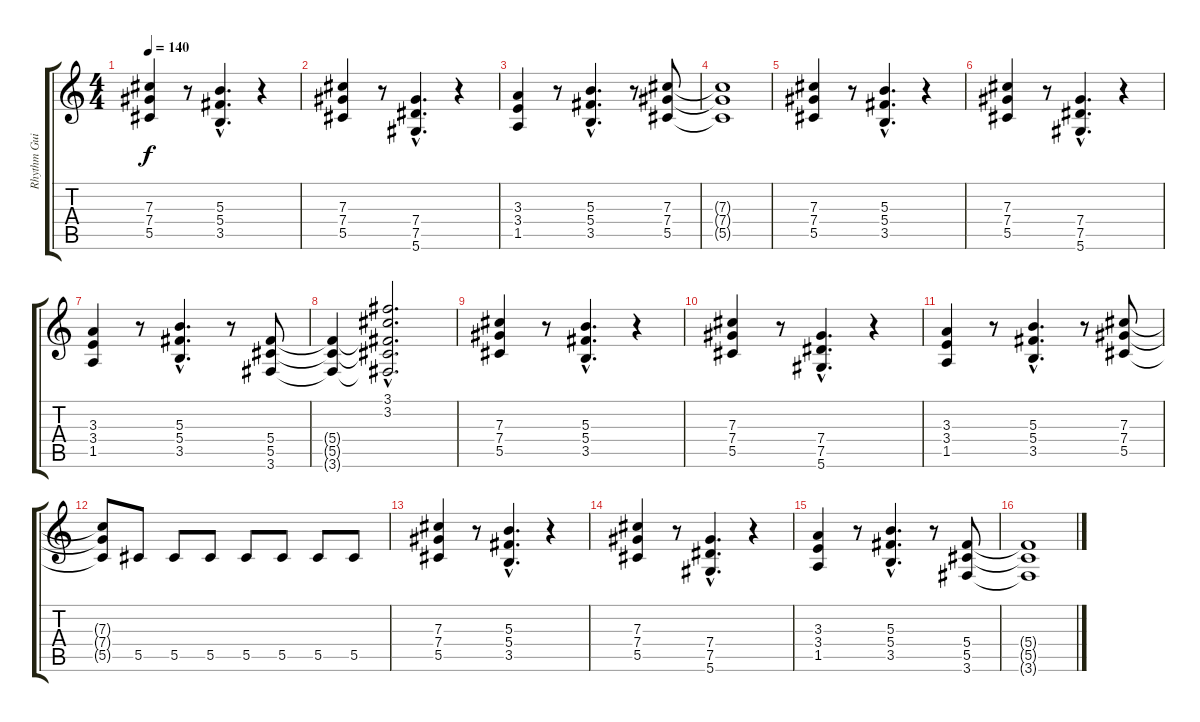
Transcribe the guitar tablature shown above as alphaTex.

\track ("Rhythm Guitar" "Rhythm Gui") {instrument overdrivenguitar}
\staff {score tabs}
\tuning (Eb4 Bb3 Gb3 Db3 Ab2 Eb2) {hide}
\ts (4 4)
\tempo 140
\clef g2
\ks c
(7.3 7.4 5.5).4{dy f instrument overdrivenguitar} r.8 (5.3{hac} 5.4{hac} 3.5{hac}).4{d} r.4 |
(7.3 7.4 5.5).4 r.8 (7.4{hac} 7.5{hac} 5.6{hac}).4{d} r.4 |
(3.3 3.4 1.5).4 r.8 (5.3{hac} 5.4{hac} 3.5{hac}).4{d} r.8 (7.3 7.4 5.5).8 |
(7.3{t} 7.4{t} 5.5{t}).1 |
(7.3 7.4 5.5).4 r.8 (5.3{hac} 5.4{hac} 3.5{hac}).4{d} r.4 |
(7.3 7.4 5.5).4 r.8 (7.4{hac} 7.5{hac} 5.6{hac}).4{d} r.4 |
(3.3 3.4 1.5).4 r.8 (5.3{hac} 5.4{hac} 3.5{hac}).4{d} r.8 (5.4 5.5 3.6).8 |
(5.4{t} 5.5{t} 3.6{t}).4 (3.1{hac} 3.2{hac} 5.4{hac t} 5.5{hac t} 3.6{hac t}).2{d} |
(7.3 7.4 5.5).4 r.8 (5.3{hac} 5.4{hac} 3.5{hac}).4{d} r.4 |
(7.3 7.4 5.5).4 r.8 (7.4{hac} 7.5{hac} 5.6{hac}).4{d} r.4 |
(3.3 3.4 1.5).4 r.8 (5.3{hac} 5.4{hac} 3.5{hac}).4{d} r.8 (7.3 7.4 5.5).8 |
(7.3{t} 7.4{t} 5.5{t}).8 5.5.8 5.5.8 5.5.8 5.5.8 5.5.8 5.5.8 5.5.8 |
(7.3 7.4 5.5).4 r.8 (5.3{hac} 5.4{hac} 3.5{hac}).4{d} r.4 |
(7.3 7.4 5.5).4 r.8 (7.4{hac} 7.5{hac} 5.6{hac}).4{d} r.4 |
(3.3 3.4 1.5).4 r.8 (5.3{hac} 5.4{hac} 3.5{hac}).4{d} r.8 (5.4 5.5 3.6).8 |
(5.4{t} 5.5{t} 3.6{t}).1
